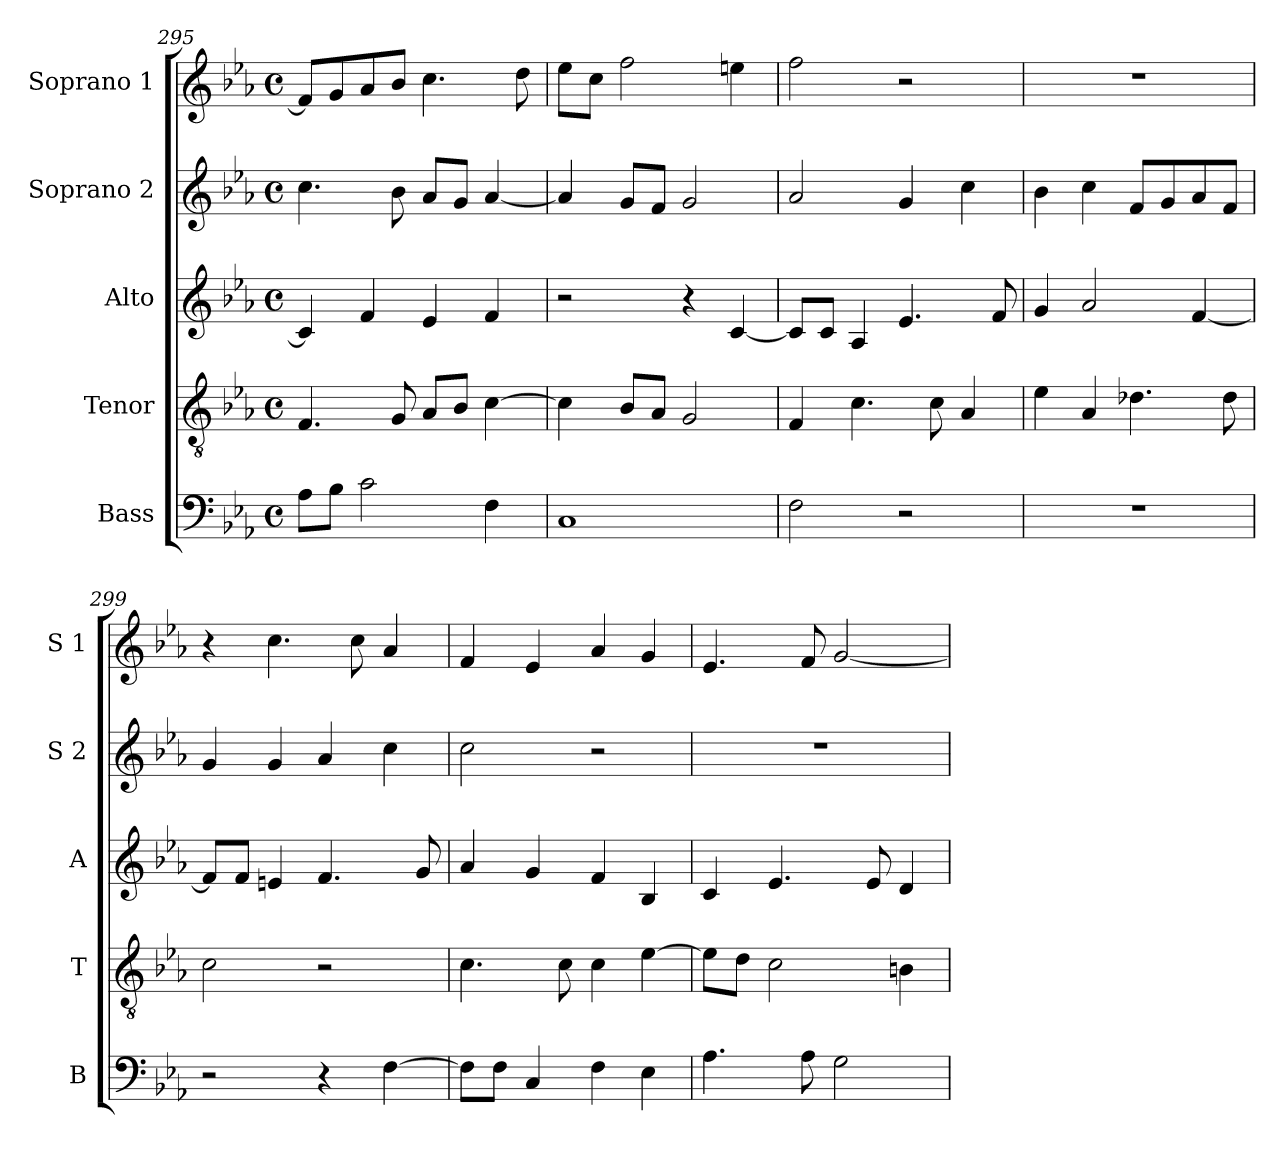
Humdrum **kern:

**kern	**kern	**kern	**kern	**kern
*part5	*part4	*part3	*part2	*part1
*staff5	*staff4	*staff3	*staff2	*staff1
*I"Bass	*I"Tenor	*I"Alto	*I"Soprano 2	*I"Soprano 1
*I'B	*I'T	*I'A	*I'S 2	*I'S 1
*clefF4	*clefGv2	*clefG2	*clefG2	*clefG2
*k[b-e-a-]	*k[b-e-a-]	*k[b-e-a-]	*k[b-e-a-]	*k[b-e-a-]
*E-:	*E-:	*E-:	*E-:	*E-:
*M4/4	*M4/4	*M4/4	*M4/4	*M4/4
*met(c)	*met(c)	*met(c)	*met(c)	*met(c)
=295	=295	=295	=295	=295
8A-\L	4.F/	4c/]	4.cc\	8f/L]
8B-\J	.	.	.	8g/
2c\	.	4f/	.	8a-/
.	8G/	.	8b-\	8b-/J
.	8A-/L	4e-/	8a-/L	4.cc\
.	8B-/J	.	8g/J	.
4F\	[>4c\	4f/	[<4a-/	.
.	.	.	.	8dd\
=296	=296	=296	=296	=296
1C	4c\]	2r	4a-/]	8ee-\L
.	.	.	.	8cc\J
.	8B-/L	.	8g/L	2ff\
.	8A-/J	.	8f/J	.
.	2G/	4r	2g/	.
.	.	[<4c/	.	4een\
=297	=297	=297	=297	=297
2F\	4F/	8c/L]	2a-/	2ff\
.	.	8c/J	.	.
.	4.c\	4A-/	.	.
2r	.	4.e-/	4g/	2r
.	8c\	.	.	.
.	4A-/	.	4cc\	.
.	.	8f/	.	.
=298	=298	=298	=298	=298
1r	4e-\	4g/	4b-\	1r
.	4A-/	2a-/	4cc\	.
.	4.d-X\	.	8f/L	.
.	.	.	8g/	.
.	.	[<4f/	8a-/	.
.	8d-\	.	8f/J	.
!!LO:LB:g=z
=299	=299	=299	=299	=299
2r	2c\	8f/L]	4g/	4r
.	.	8f/J	.	.
.	.	4en/	4g/	4.cc\
4r	2r	4.f/	4a-/	.
.	.	.	.	8cc\
[>4F\	.	.	4cc\	4a-/
.	.	8g/	.	.
=300	=300	=300	=300	=300
8F\L]	4.c\	4a-/	2cc\	4f/
8F\J	.	.	.	.
4C/	.	4g/	.	4e-/
.	8c\	.	.	.
4F\	4c\	4f/	2r	4a-/
4E-\	[>4e-\	4B-/	.	4g/
=301	=301	=301	=301	=301
4.A-\	8e-\L]	4c/	1r	4.e-/
.	8d\J	.	.	.
.	2c\	4.e-/	.	.
8A-\	.	.	.	8f/
2G\	.	.	.	[<2g/
.	.	8e-/	.	.
.	4Bn\	4d/	.	.
=	=	=	=	=
*-	*-	*-	*-	*-
